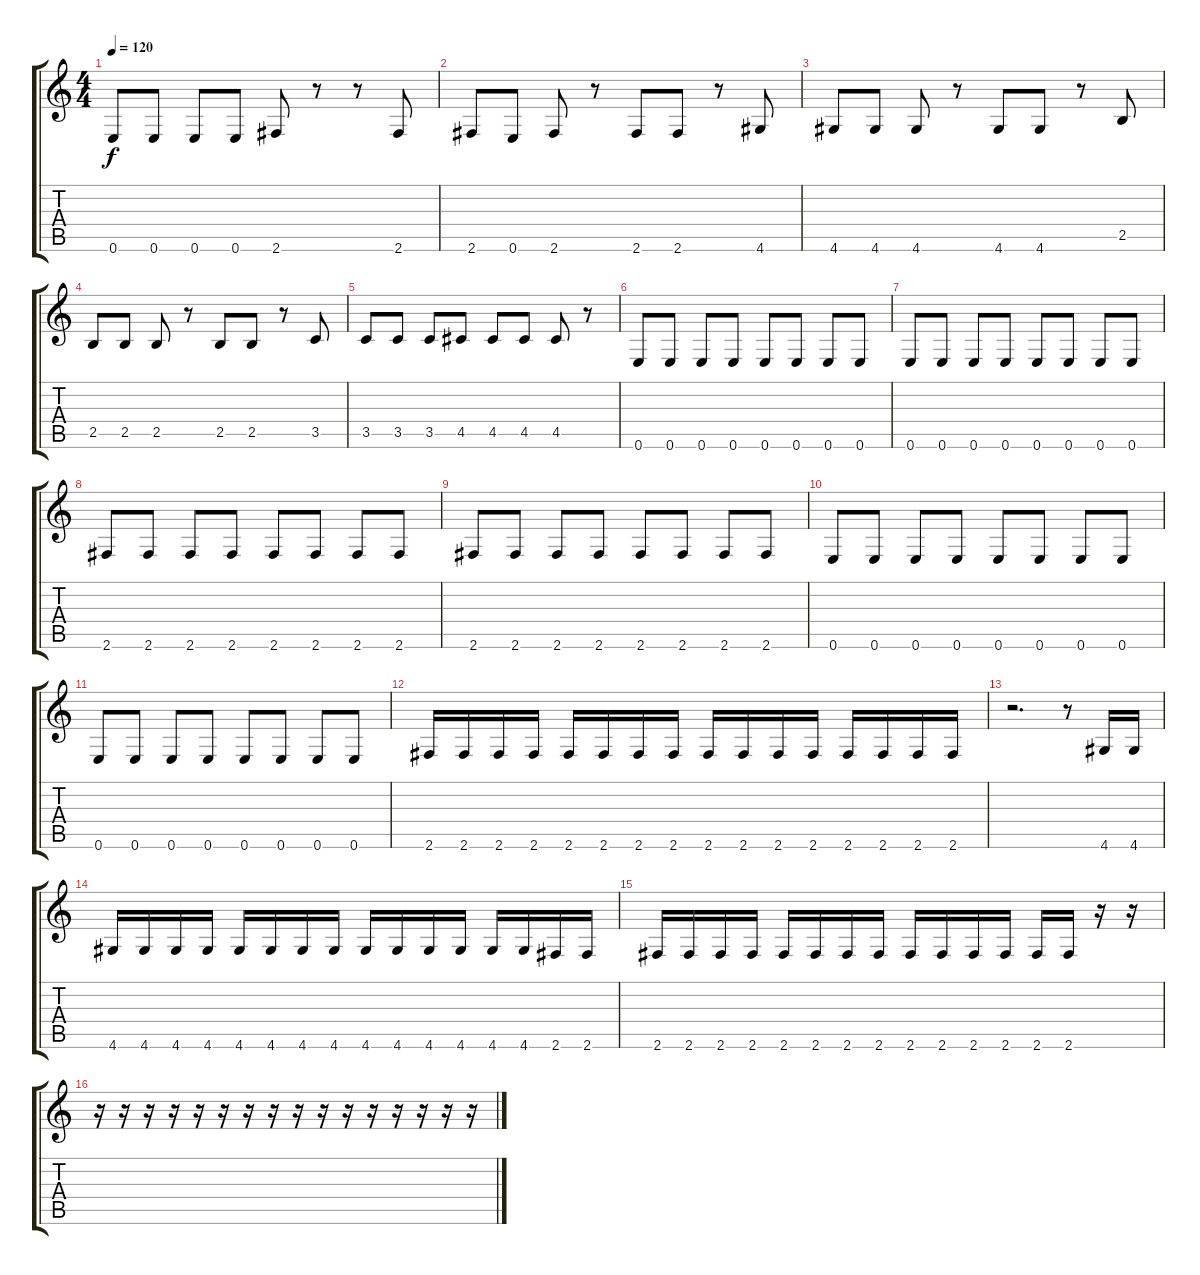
\track "" {instrument electricbassfinger}
\staff {score tabs}
\tuning (E4 B3 G3 D3 A2 E2) {hide}
\ts (4 4)
\tempo 120
\clef g2
\ks c
0.6.8{dy f} 0.6.8 0.6.8 0.6.8 2.6.8 r.8 r.8 2.6.8 |
2.6.8 0.6.8 2.6.8 r.8 2.6.8 2.6.8 r.8 4.6.8 |
4.6.8 4.6.8 4.6.8 r.8 4.6.8 4.6.8 r.8 2.5.8 |
2.5.8 2.5.8 2.5.8 r.8 2.5.8 2.5.8 r.8 3.5.8 |
3.5.8 3.5.8 3.5.8 4.5.8 4.5.8 4.5.8 4.5.8 r.8 |
0.6.8 0.6.8 0.6.8 0.6.8 0.6.8 0.6.8 0.6.8 0.6.8 |
0.6.8 0.6.8 0.6.8 0.6.8 0.6.8 0.6.8 0.6.8 0.6.8 |
2.6.8 2.6.8 2.6.8 2.6.8 2.6.8 2.6.8 2.6.8 2.6.8 |
2.6.8 2.6.8 2.6.8 2.6.8 2.6.8 2.6.8 2.6.8 2.6.8 |
0.6.8 0.6.8 0.6.8 0.6.8 0.6.8 0.6.8 0.6.8 0.6.8 |
0.6.8 0.6.8 0.6.8 0.6.8 0.6.8 0.6.8 0.6.8 0.6.8 |
2.6.16 2.6.16 2.6.16 2.6.16 2.6.16 2.6.16 2.6.16 2.6.16 2.6.16 2.6.16 2.6.16 2.6.16 2.6.16 2.6.16 2.6.16 2.6.16 |
r.2{d} r.8 4.6.16 4.6.16 |
4.6.16 4.6.16 4.6.16 4.6.16 4.6.16 4.6.16 4.6.16 4.6.16 4.6.16 4.6.16 4.6.16 4.6.16 4.6.16 4.6.16 2.6.16 2.6.16 |
2.6.16 2.6.16 2.6.16 2.6.16 2.6.16 2.6.16 2.6.16 2.6.16 2.6.16 2.6.16 2.6.16 2.6.16 2.6.16 2.6.16 r.16 r.16 |
r.16 r.16 r.16 r.16 r.16 r.16 r.16 r.16 r.16 r.16 r.16 r.16 r.16 r.16 r.16 r.16
